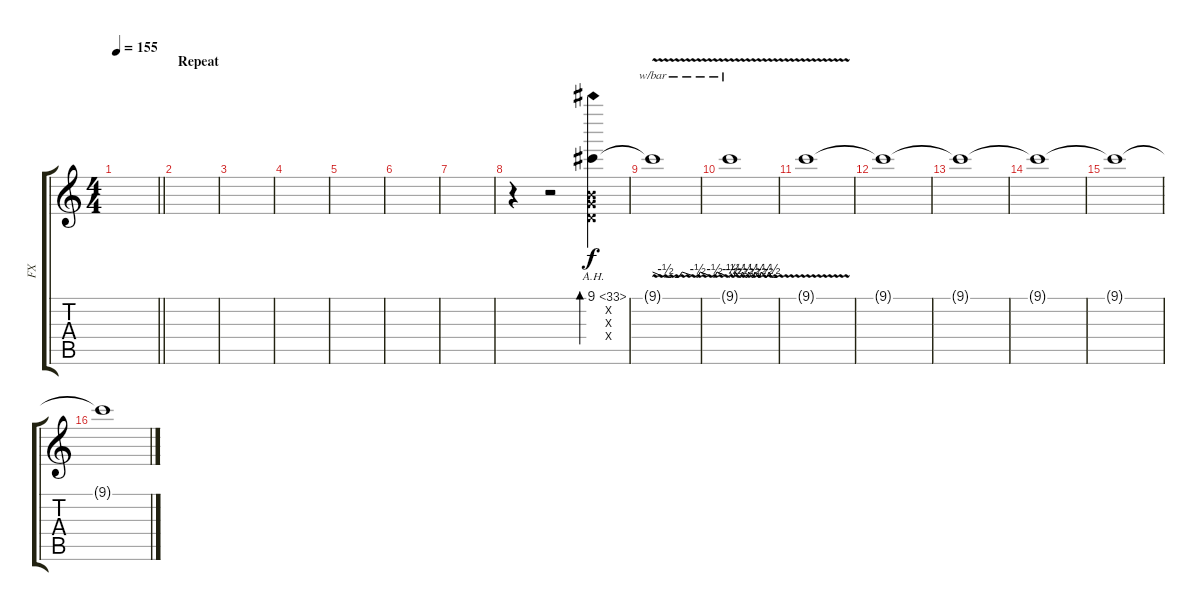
\track ("FX" "FX") {instrument distortionguitar}
\staff {score tabs}
\tuning (E4 B3 G3 D3 A2 E2) {hide}
\ts (4 4)
\tempo 155
\clef g2
\barLineRight lightlight
\ks c
|
\section ("" "Repeat")
|
|
|
|
|
|
r.4 r.2 (9.1{ah 24} 0.2{x} 0.3{x} 0.4{x}).4{bd 480} |
9.1{v t}.1{tbe (custom default 0 0 10 -2 20 -2 23 0 35 -2 37 0 48 -2 50 0 60 -2) volume 11} |
9.1{v t}.1{tbe (custom default 0 0 5 -2 7 0 12 -2 14 -2 16 0 20 -2 22 -2 24 0 28 -2 30 -2 32 0 36 -2 38 -2 40 0 45 -2 47 -2 50 0 54 -2 56 -2 60 -2)} |
9.1{t}.1 |
9.1{t}.1 |
9.1{t}.1{volume 0} |
9.1{t}.1 |
9.1{t}.1 |
9.1{t}.1
